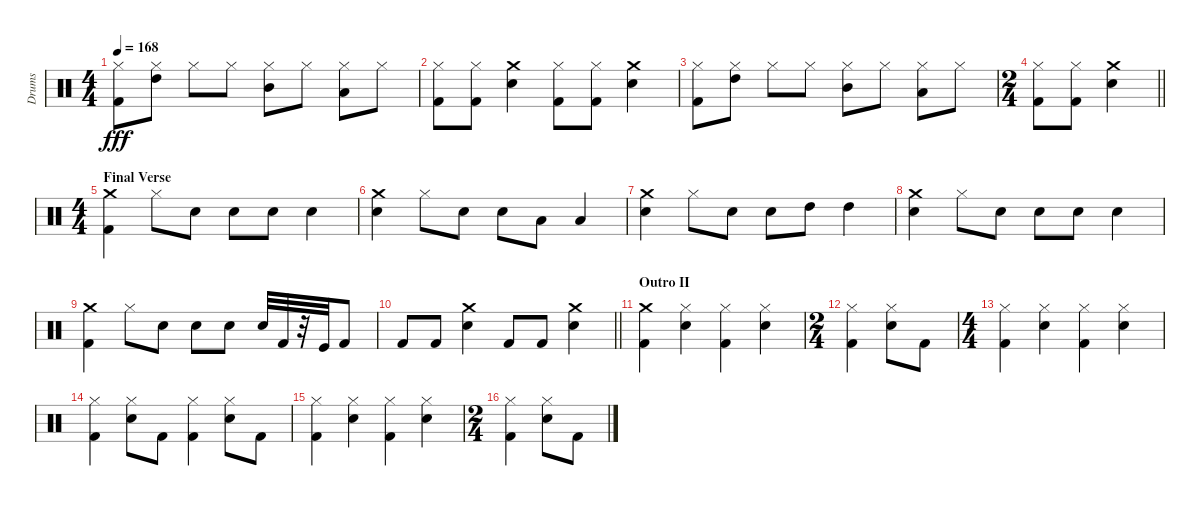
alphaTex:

\track ("Drums" "Drums") {instrument percussion}
\staff {score}
\articulation defaults
\ts (4 4)
\tempo 168
\clef neutral
\ks c
("Hi-Hat (closed)" "Kick (hit) 2").8{dy fff} ("High Tom (hit)" "Hi-Hat (closed)").8{balance 16} "Hi-Hat (closed)".8{balance 8} "Hi-Hat (closed)".8 ("Mid Tom (hit)" "Hi-Hat (closed)").8 "Hi-Hat (closed)".8 ("Hi-Hat (closed)" "Low Tom (hit)").8{balance 0} "Hi-Hat (closed)".8{balance 8} |
("Hi-Hat (closed)" "Kick (hit) 2").8 ("Hi-Hat (closed)" "Kick (hit) 2").8 ("Snare (hit) 2" "Crash medium (hit)").4 ("Kick (hit) 2" "Hi-Hat (closed)").8 ("Kick (hit) 2" "Hi-Hat (closed)").8 ("Crash medium (hit)" "Snare (hit) 2").4 |
("Hi-Hat (closed)" "Kick (hit) 2").8 ("High Tom (hit)" "Hi-Hat (closed)").8{balance 16} "Hi-Hat (closed)".8{balance 8} "Hi-Hat (closed)".8 ("Mid Tom (hit)" "Hi-Hat (closed)").8 "Hi-Hat (closed)".8 ("Hi-Hat (closed)" "Low Tom (hit)").8{balance 0} "Hi-Hat (closed)".8{balance 8} |
\ts (2 4)
\barLineRight lightlight
("Hi-Hat (closed)" "Kick (hit) 2").8 ("Hi-Hat (closed)" "Kick (hit) 2").8 ("Crash medium (hit)" "Snare (hit) 2").4 |
\ts (4 4)
\section ("" "Final Verse")
("Kick (hit) 2" "Crash medium (hit)").4 "Hi-Hat (closed)".8 "Snare (hit) 2".8 "Snare (hit) 2".8 "Snare (hit) 2".8 "Snare (hit) 2".4 |
("Snare (hit) 2" "Crash medium (hit)").4 "Hi-Hat (closed)".8 "Snare (hit) 2".8 "Snare (hit) 2".8 "Low Tom (hit)".8 "Low Tom (hit)".4 |
("Snare (hit) 2" "Crash medium (hit)").4 "Hi-Hat (closed)".8 "Snare (hit) 2".8 "Snare (hit) 2".8 "High Tom (hit)".8 "High Tom (hit)".4 |
("Snare (hit) 2" "Crash medium (hit)").4 "Hi-Hat (closed)".8 "Snare (hit) 2".8 "Snare (hit) 2".8 "Snare (hit) 2".8 "Snare (hit) 2".4 |
("Kick (hit) 2" "Crash medium (hit)").4 "Hi-Hat (closed)".8 "Snare (hit) 2".8 "Snare (hit) 2".8 "Snare (hit) 2".8 "Snare (hit) 2".32 "Kick (hit) 2".32 r.32 "Kick (hit)".32 "Kick (hit) 2".8 |
\barLineRight lightlight "Kick (hit) 2".8 "Kick (hit) 2".8
("Snare (hit) 2" "Crash medium (hit)").4 "Kick (hit) 2".8 "Kick (hit) 2".8 ("Crash medium (hit)" "Snare (hit) 2").4 |
\section ("" "Outro II")
("Kick (hit) 2" "Crash medium (hit)").4 ("Hi-Hat (closed)" "Snare (hit) 2").4 ("Hi-Hat (closed)" "Kick (hit) 2").4 ("Snare (hit) 2" "Hi-Hat (closed)").4 |
\ts (2 4)
("Hi-Hat (closed)" "Kick (hit) 2").4 ("Snare (hit) 2" "Hi-Hat (closed)").8 "Kick (hit) 2".8 |
\ts (4 4)
("Kick (hit) 2" "Hi-Hat (closed)").4 ("Snare (hit) 2" "Hi-Hat (closed)").4 ("Kick (hit) 2" "Hi-Hat (closed)").4 ("Snare (hit) 2" "Hi-Hat (closed)").4 |
("Hi-Hat (closed)" "Kick (hit) 2").4 ("Snare (hit) 2" "Hi-Hat (closed)").8 "Kick (hit) 2".8 ("Kick (hit) 2" "Hi-Hat (closed)").4 ("Hi-Hat (closed)" "Snare (hit) 2").8 "Kick (hit) 2".8 |
("Hi-Hat (closed)" "Kick (hit) 2").4 ("Hi-Hat (closed)" "Snare (hit) 2").4 ("Hi-Hat (closed)" "Kick (hit) 2").4 ("Snare (hit) 2" "Hi-Hat (closed)").4 |
\ts (2 4)
("Hi-Hat (closed)" "Kick (hit) 2").4 ("Snare (hit) 2" "Hi-Hat (closed)").8 "Kick (hit) 2".8
